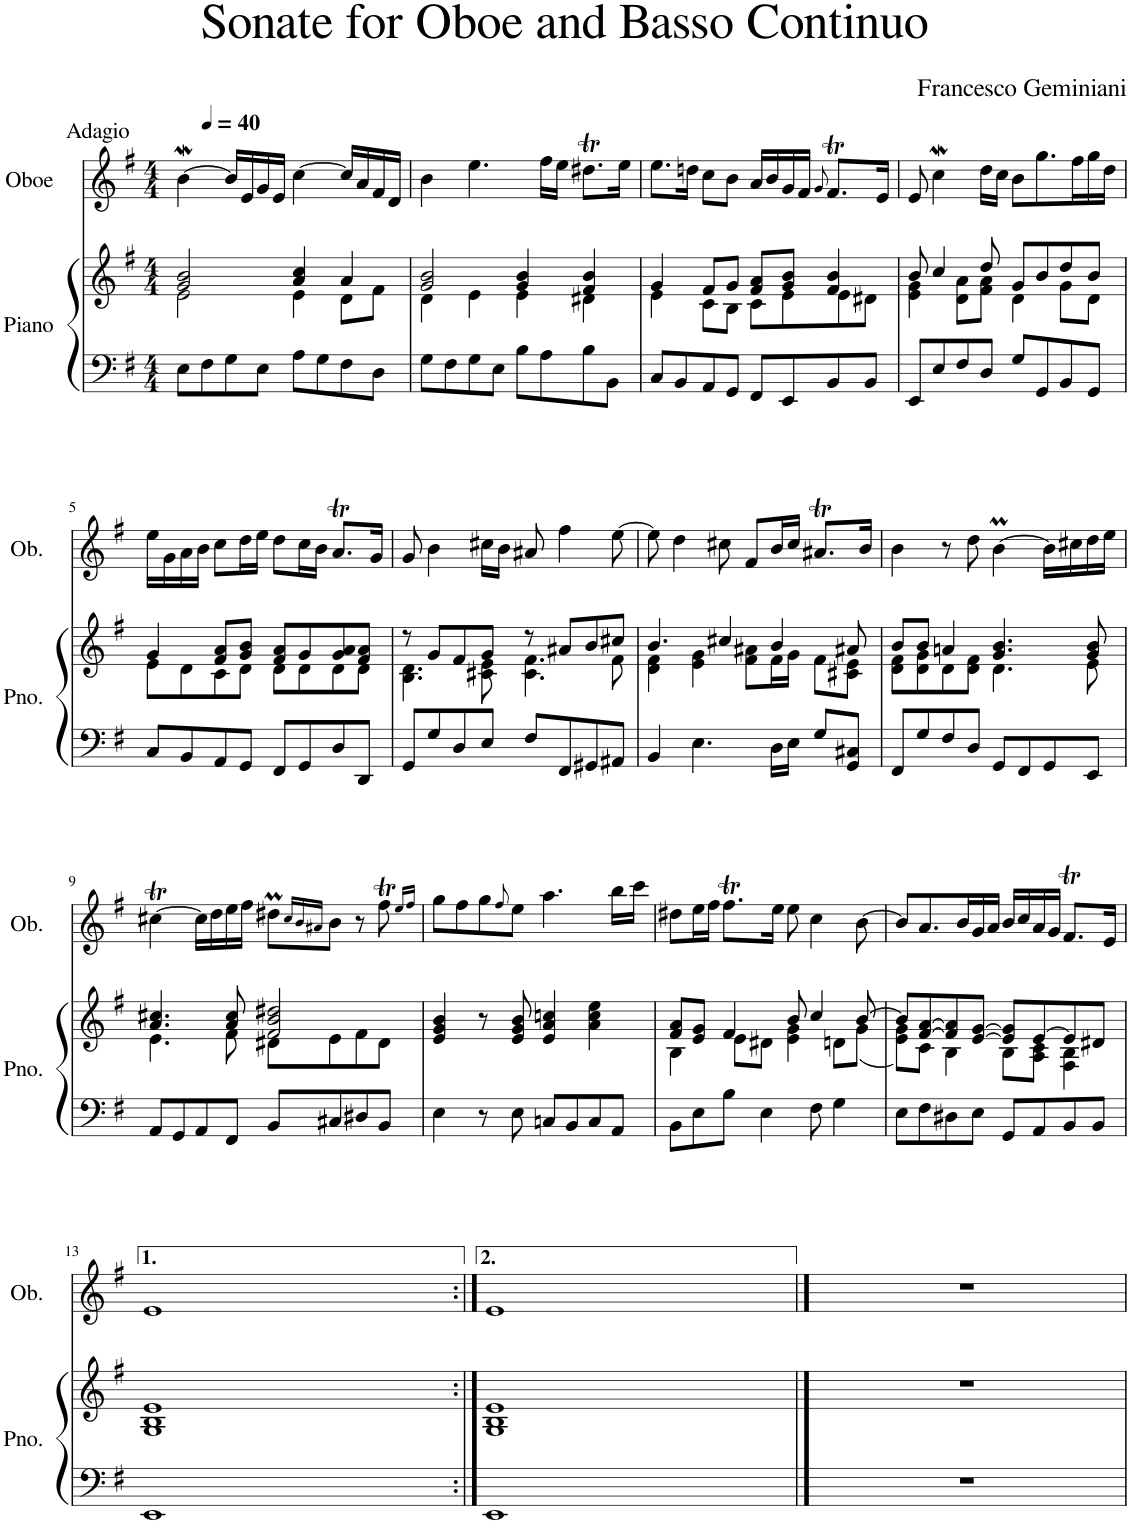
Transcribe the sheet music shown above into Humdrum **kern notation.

**kern	**kern	**kern
*part2	*part2	*part1
*staff3	*staff2	*staff1
*I"Piano	*	*I"Oboe
*I'Pno.	*	*I'Ob.
*clefF4	*clefG2	*clefG2
*k[f#]	*k[f#]	*k[f#]
*M4/4	*M4/4	*M4/4
*MM40	*MM40	*MM40
=1	=1	=1
*	*^	*
!	!	!	!LO:TX:a:t=Adagio
8E\L	2g/ 2b/	2e\	[4bW\
8F#\	.	.	.
8G\	.	.	16b/LL]
.	.	.	16e/
8E\J	.	.	16g/
.	.	.	16e/JJ
8A\L	4a/ 4cc/	4e\	[4cc\
8G\	.	.	.
8F#\	4a/	8d\L	16cc/LL]
.	.	.	16a/
8D\J	.	8f#\J	16f#/
.	.	.	16d/JJ
=2	=2	=2	=2
8G\L	2g/ 2b/	4d\	4b\
8F#\	.	.	.
8G\	.	4e\	4.ee\
8E\J	.	.	.
8B\L	4g/ 4b/	4e\	.
8A\	.	.	16ff#\LL
.	.	.	16ee\JJ
8B\	4f#/ 4b/	4d#X\	8.dd#Xt\L
8BB\J	.	.	.
.	.	.	16ee\Jk
=3	=3	=3	=3
8C/L	4g/	4e\	8.ee\L
8BB/	.	.	.
.	.	.	16ddn\Jk
8AA/	8f#/L	8c\L	8cc\L
8GG/J	8g/J	8B\J	8b\J
8FF#/L	8f#/ 8a/L	8c\L	16a/LL
.	.	.	16b/
8EE/	8g/ 8b/J	8e\	16g/
.	.	.	16f#/JJ
.	.	.	8qg/
8BB/	4f#/ 4b/	8e\	8.f#t/L
8BB/J	.	8d#X\J	.
.	.	.	16e/Jk
=4	=4	=4	=4
8EE/L	8b/	4e\ 4g\	8e/
8E/	4cc/	.	4ccw\
8F#/	.	8d\ 8a\L	.
8D/J	8dd/	8f#\ 8a\J	16dd\LL
.	.	.	16cc\JJ
8G/L	8g/L	4d\	8b\L
8GG/	8b/	.	8.gg\
8BB/	8dd/	8g\L	.
.	.	.	16ff#\L
8GG/J	8b/J	8d\J	16gg\
.	.	.	16dd\JJ
!!LO:LB:g=z
=5	=5	=5	=5
8C/L	4g/	8e\L	16ee\LL
.	.	.	16g\
8BB/	.	8d\	16a\
.	.	.	16b\JJ
8AA/	8f#/ 8a/L	8c\	8cc\L
8GG/J	8g/ 8b/J	8d\J	16dd\L
.	.	.	16ee\JJ
8FF#/L	8f#/ 8a/L	8d\L	8dd\L
8GG/	8g/	8d\	16cc\L
.	.	.	16b\JJ
8D/	8g/ 8a/	8d\	8.aT/L
8DD/J	8f#/ 8a/J	8d\J	.
.	.	.	16g/Jk
=6	=6	=6	=6
8GG/L	8r	4.B\ 4.d\	8g/
8G/	8g/L	.	4b\
8D/	8f#/	.	.
8E/J	8g/J	8c#X\ 8e\	16cc#X\LL
.	.	.	16b\JJ
8F#/L	8r	4.c#\ 4.f#\	8a#X/
8FF#/	8a#X/L	.	4ff#\
8GG#X/	8b/	.	.
8AA#X/J	8cc#X/J	8f#\	[8ee\
=7	=7	=7	=7
4BB/	4.b/	4d\ 4f#\	8ee\]
.	.	.	4dd\
4.E\	.	4e\ 4g\	.
.	4cc#X/	.	8cc#X\
.	.	8f#\ 8a#X\L	8f#/L
16D\LL	4b/	16f#\L	16b/L
16E\JJ	.	16g\JJ	16cc#/JJ
8G/L	.	8f#\L	8.a#Xt/L
8GG/ 8C#X/J	8a#X/	8c#X\ 8e\J	.
.	.	.	16b/Jk
=8	=8	=8	=8
8FF#/L	8b/L	8d\ 8f#\L	4b\
8G/	8b/J	8d\ 8g\	.
8F#/	4an/	8d\	8r
8D/J	.	8d\ 8f#\J	8dd\
8GG/L	4.g/ 4.b/	4.d\	[4bm\
8FF#/	.	.	.
8GG/	.	.	16b\LL]
.	.	.	16cc#X\
8EE/J	8g/ 8b/	8e\	16dd\
.	.	.	16ee\JJ
!!LO:LB:g=z
=9	=9	=9	=9
8AA/L	4.a/ 4.cc#X/	4.e\	[4cc#Xt\
8GG/	.	.	.
8AA/	.	.	16cc#\LL]
.	.	.	16dd\
8FF#/J	8a/ 8cc#/	8f#\	16ee\
.	.	.	16ff#\JJ
8BB/L	2f#/ 2b/ 2dd#X/	8d#X\L	8dd#Xm\L
.	.	.	16qcc#/LL
.	.	.	16qb/
.	.	.	16qa#X/JJ
8C#X/	.	8e\	8b\J
8D#X/	.	8f#\	8r
8BB/J	.	8d#\J	8ff#t\
*	*v	*v	*
.	.	16qee/LL
.	.	16qff#/JJ
=10	=10	=10
4E\	4e/ 4g/ 4b/	8gg\L
.	.	8ff#\
8r	8r	8gg\
.	.	8qff#/
8E\	8e/ 8g/ 8b/	8ee\J
8Cn/L	4e/ 4a/ 4ccn/	4.aa\
8BB/	.	.
8C/	4a\ 4cc\ 4ee\	.
8AA/J	.	16bb\LL
.	.	16ccc\JJ
=11	=11	=11
*	*^	*
8BB\L	8f#/ 8a/L	4B\	8dd#X\L
8E\	8e/ 8g/J	.	16ee\L
.	.	.	16ff#\JJ
8B\J	4f#/	8e\L	8.ff#t\L
4E\	.	8d#X\J	.
.	.	.	16ee\Jk
.	8b/	4e\ 4g\	8ee\
8F#\	4cc/	.	4cc\
4G\	.	8dn\L	.
.	[8b/	(8g\J	[8b\
=12	=12	=12	=12
8E\L	8b/L]	8e\ 8g\L)	8b/L]
8F#\	[8f#/ [8a/	8c\J	8.a/
8D#X\	8f#/] 8a/]	4B\	.
.	.	.	16b/L
8E\J	[8e/ [8g/J	.	16g/
.	.	.	16a/JJ
8GG/L	8e/] 8g/]L	8B\L	16b/LL
.	.	.	16cc/
8AA/	[8e/	8A\ 8c\J	16a/
.	.	.	16g/JJ
8BB/	8e/]	4F#\ 4B\	8.f#t/L
8BB/J	8d#X/J	.	.
.	.	.	16e/Jk
!!LO:LB:g=z
=13	=13	=13	=13
1EE	1e	1G 1B	1e
=14:|!	=14:|!	=14:|!	=14:|!
1EE	1e	1G 1B	1e
*	*v	*v	*
==15	==15	==15
1r	1r	1r
=	=	=
*-	*-	*-
